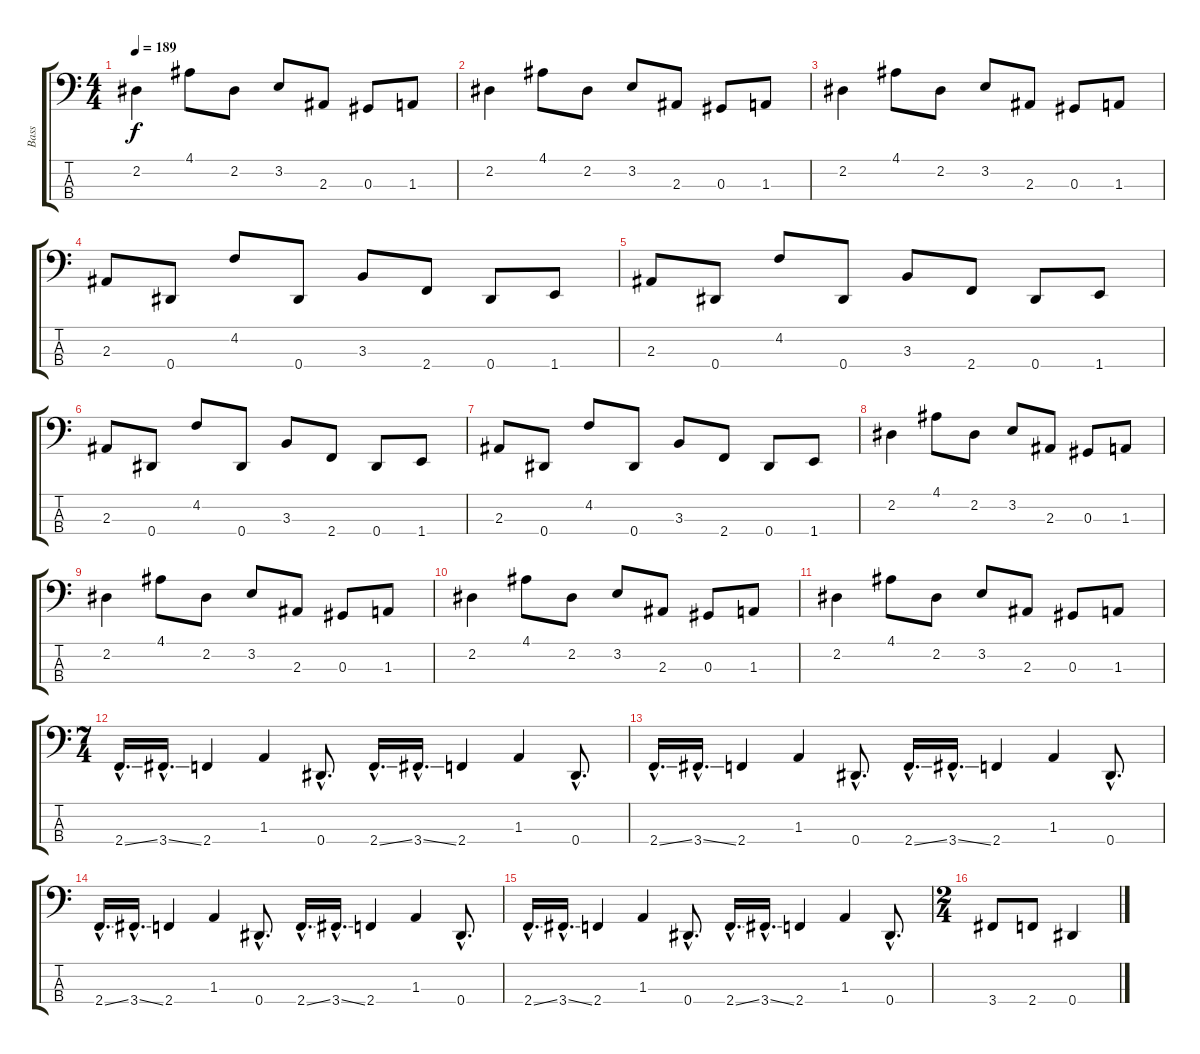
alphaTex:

\track ("Bass" "Bass") {instrument electricbasspick}
\staff {score tabs}
\tuning (Gb2 Db2 Ab1 Eb1) {hide}
\ts (4 4)
\tempo 189
\clef f4
\ks c
2.2.4{dy f} 4.1.8 2.2.8 3.2.8 2.3.8 0.3.8 1.3.8 |
2.2.4 4.1.8 2.2.8 3.2.8 2.3.8 0.3.8 1.3.8 |
2.2.4 4.1.8 2.2.8 3.2.8 2.3.8 0.3.8 1.3.8 |
2.3.8 0.4.8 4.2.8 0.4.8 3.3.8 2.4.8 0.4.8 1.4.8 |
2.3.8 0.4.8 4.2.8 0.4.8 3.3.8 2.4.8 0.4.8 1.4.8 |
2.3.8 0.4.8 4.2.8 0.4.8 3.3.8 2.4.8 0.4.8 1.4.8 |
2.3.8 0.4.8 4.2.8 0.4.8 3.3.8 2.4.8 0.4.8 1.4.8 |
2.2.4 4.1.8 2.2.8 3.2.8 2.3.8 0.3.8 1.3.8 |
2.2.4 4.1.8 2.2.8 3.2.8 2.3.8 0.3.8 1.3.8 |
2.2.4 4.1.8 2.2.8 3.2.8 2.3.8 0.3.8 1.3.8 |
2.2.4 4.1.8 2.2.8 3.2.8 2.3.8 0.3.8 1.3.8 |
\ts (7 4)
2.4{ss hac}.16{d} 3.4{ss hac}.16{d} 2.4.4 1.3.4 0.4{hac}.8{d} 2.4{ss hac}.16{d} 3.4{ss hac}.16{d} 2.4.4 1.3.4 0.4{hac}.8{d} |
2.4{ss hac}.16{d} 3.4{ss hac}.16{d} 2.4.4 1.3.4 0.4{hac}.8{d} 2.4{ss hac}.16{d} 3.4{ss hac}.16{d} 2.4.4 1.3.4 0.4{hac}.8{d} |
2.4{ss hac}.16{d} 3.4{ss hac}.16{d} 2.4.4 1.3.4 0.4{hac}.8{d} 2.4{ss hac}.16{d} 3.4{ss hac}.16{d} 2.4.4 1.3.4 0.4{hac}.8{d} |
2.4{ss hac}.16{d} 3.4{ss hac}.16{d} 2.4.4 1.3.4 0.4{hac}.8{d} 2.4{ss hac}.16{d} 3.4{ss hac}.16{d} 2.4.4 1.3.4 0.4{hac}.8{d} |
\ts (2 4)
3.4.8 2.4.8 0.4.4
